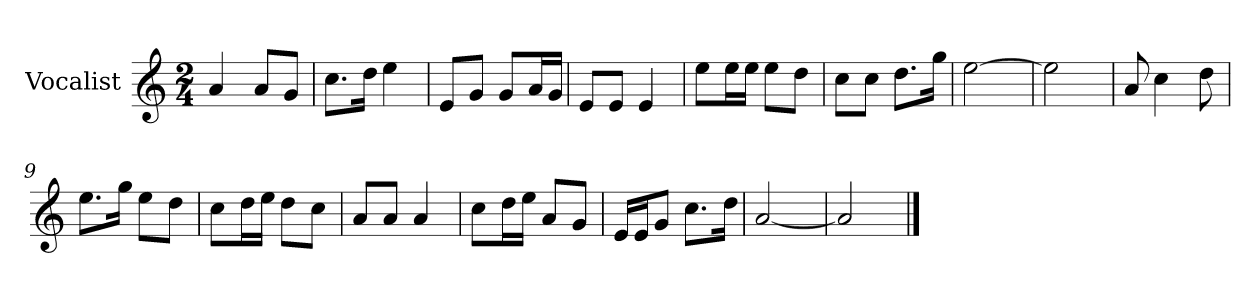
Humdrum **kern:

**kern
*part1
*staff1
*I"Vocalist
*k[]
*C:
*M2/4
=
4a
8aL
8gJ
=1
8.ccL
16ddJk
4ee
=2
8eL
8gJ
8gL
16aL
16gJJ
=3
8eL
8eJ
4e
=4
8eeL
16eeL
16eeJJ
8eeL
8ddJ
=5
8ccL
8ccJ
8.ddL
16ggJk
=6
[2ee
=7
2ee]
=8
8a
4cc
8dd
=9
8.eeL
16ggJk
8eeL
8ddJ
=10
8ccL
16ddL
16eeJJ
8ddL
8ccJ
=11
8aL
8aJ
4a
=12
8ccL
16ddL
16eeJJ
8aL
8gJ
=13
16eLL
16eJ
8gJ
8.ccL
16ddJk
=14
[2a
=15
2a]
==
*-
